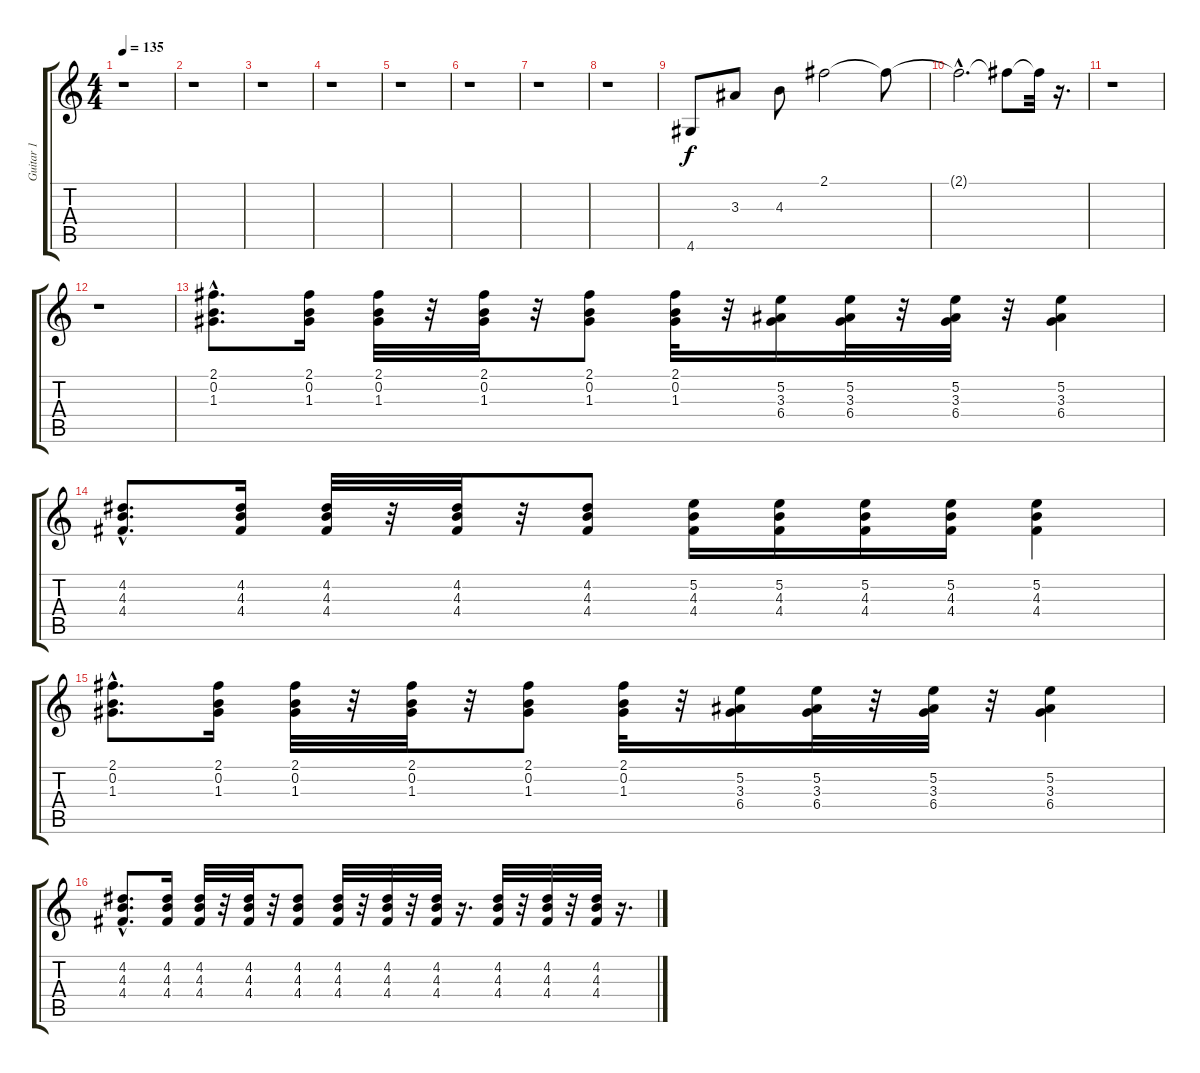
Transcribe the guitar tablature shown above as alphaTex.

\track ("Guitar 1" "Guitar 1") {instrument overdrivenguitar}
\staff {score tabs}
\tuning (E4 B3 G3 D3 A2 E2) {hide}
\ts (4 4)
\tempo 135
\clef g2
\ks c
r.1{dy f instrument overdrivenguitar} |
r.1 |
r.1 |
r.1 |
r.1 |
r.1 |
r.1 |
r.1 |
4.6.8{instrument electricguitarjazz} 3.3.8 4.3.8 2.1.2 2.1{t}.8 |
2.1{hac t}.2{d} 2.1{t}.8 2.1{t}.32 r.16{d} |
r.1 |
r.1 |
(2.1{hac} 0.2{hac} 1.3{hac}).8{d instrument overdrivenguitar} (2.1 0.2 1.3).16 (2.1 0.2 1.3).32 r.32 (2.1 0.2 1.3).32 r.32 (2.1 0.2 1.3).8 (2.1 0.2 1.3).32 r.32 (5.2 3.3 6.4).16 (5.2 3.3 6.4).32 r.32 (5.2 3.3 6.4).32 r.32 (5.2 3.3 6.4).4 |
(4.2{hac} 4.3{hac} 4.4{hac}).8{d} (4.2 4.3 4.4).16 (4.2 4.3 4.4).32 r.32 (4.2 4.3 4.4).32 r.32 (4.2 4.3 4.4).8 (5.2 4.3 4.4).16 (5.2 4.3 4.4).16 (5.2 4.3 4.4).16 (5.2 4.3 4.4).16 (5.2 4.3 4.4).4 |
(2.1{hac} 0.2{hac} 1.3{hac}).8{d} (2.1 0.2 1.3).16 (2.1 0.2 1.3).32 r.32 (2.1 0.2 1.3).32 r.32 (2.1 0.2 1.3).8 (2.1 0.2 1.3).32 r.32 (5.2 3.3 6.4).16 (5.2 3.3 6.4).32 r.32 (5.2 3.3 6.4).32 r.32 (5.2 3.3 6.4).4 |
(4.2{hac} 4.3{hac} 4.4{hac}).8{d} (4.2 4.3 4.4).16 (4.2 4.3 4.4).32 r.32 (4.2 4.3 4.4).32 r.32 (4.2 4.3 4.4).8 (4.2 4.3 4.4).32 r.32 (4.2 4.3 4.4).32 r.32 (4.2 4.3 4.4).32 r.16{d} (4.2 4.3 4.4).32 r.32 (4.2 4.3 4.4).32 r.32 (4.2 4.3 4.4).32 r.16{d}
